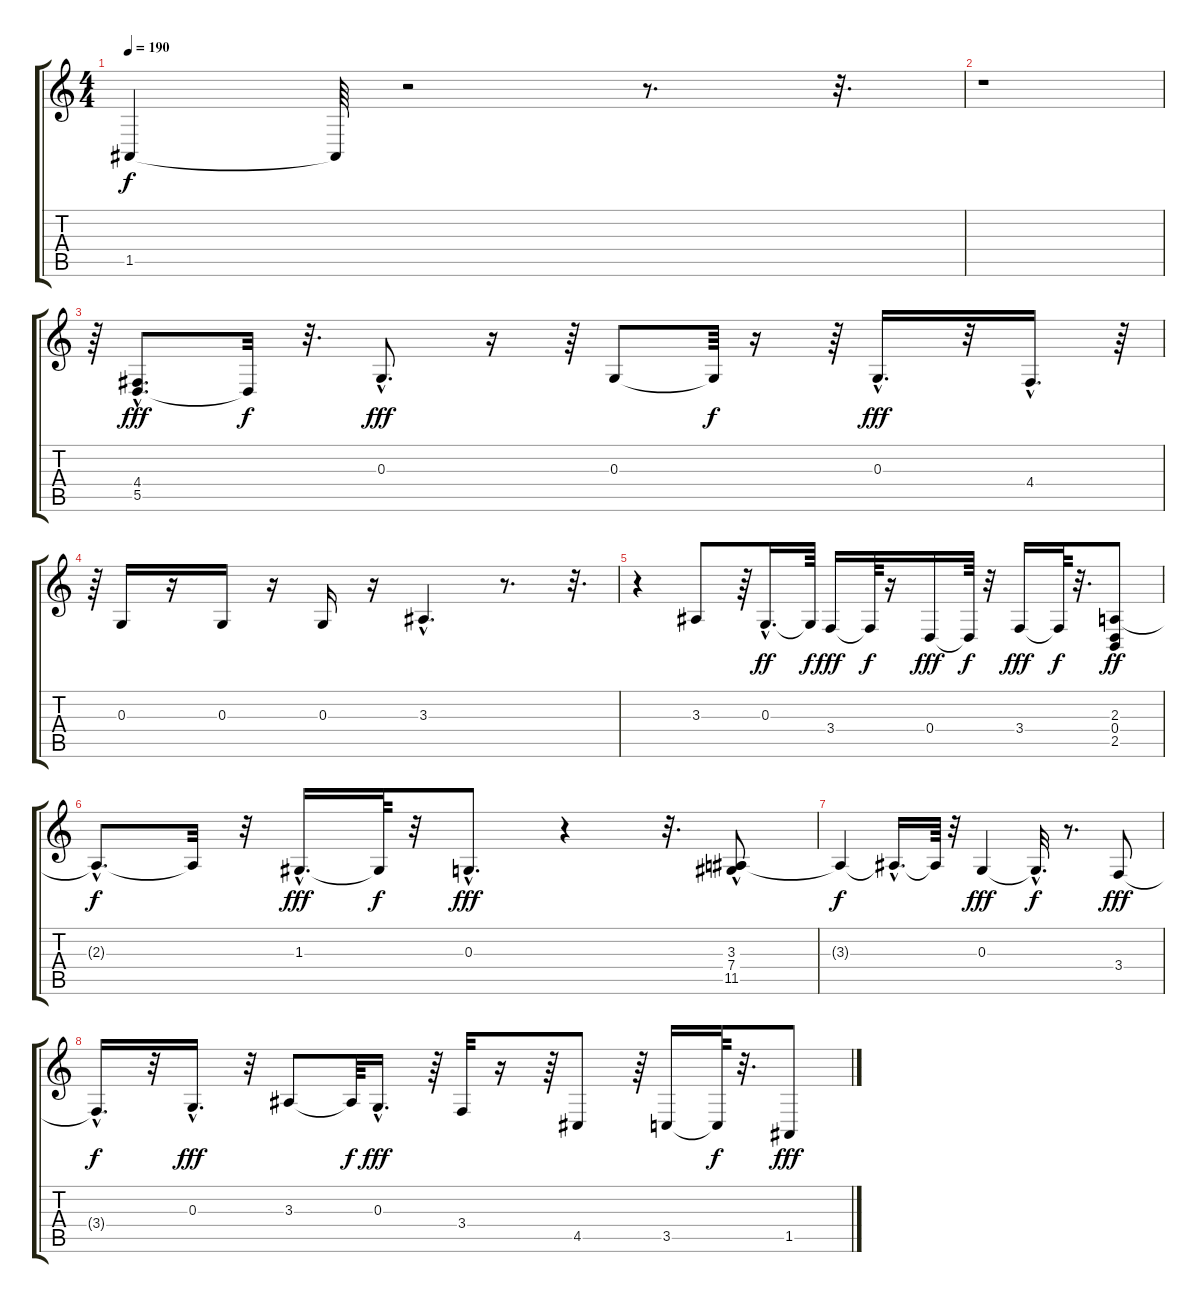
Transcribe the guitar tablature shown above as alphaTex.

\track ("" "          ") {instrument baritonesax}
\staff {score tabs}
\tuning (E4 B3 G3 D3 A2 E2) {hide}
\ts (4 4)
\tempo 190
\clef g2
\ks c
1.5{t}.4{dy f} 1.5{t}.64 r.2 r.8{d} r.32{d} |
r.1 |
r.64 (4.4{hac} 5.5{hac}).8{d dy fff} 5.5{t}.32{dy f} r.32{d} 0.3{hac}.8{d dy fff} r.16 r.64 0.3.8 0.3{t}.64{dy f} r.16 r.64 0.3{hac}.16{d dy fff} r.32 4.4{hac}.16{d} r.64 |
r.64 0.3.16 r.16 0.3.16 r.16 0.3.16 r.16 3.3{hac}.4{d} r.8{d} r.32{d} |
r.4 3.3.8 r.64 0.3{hac}.16{d dy ff} 0.3{t}.64{dy f} 3.4.16{dy fff} 3.4{t}.64{dy f} r.16 0.4.16{dy fff} 0.4{t}.64{dy f} r.32 3.4.16{dy fff} 3.4{t}.64{dy f} r.32{d} (2.3 0.4 2.5).8{dy ff} |
2.3{hac t}.8{d dy f} 2.3{t}.32 r.32 1.3{hac}.16{d dy fff} 1.3{t}.64{dy f} r.32 0.3{hac}.8{d dy fff} r.4 r.32{d} (3.3 7.4 11.5{hac}).8 |
3.3{t}.4{dy f} 3.3{hac t}.16{d} 3.3{t}.64 r.32 0.3.4{dy fff} 0.3{hac t}.32{d dy f} r.8{d} 3.4.8{dy fff} |
3.4{hac t}.16{d dy f} r.32 0.3{hac}.16{d dy fff} r.32 3.3.8 3.3{t}.64{dy f} 0.3{hac}.16{d dy fff} r.64 3.4.32 r.16 r.64 4.5.8 r.64 3.5.16 3.5{t}.64{dy f} r.32{d} 1.5.8{dy fff}
